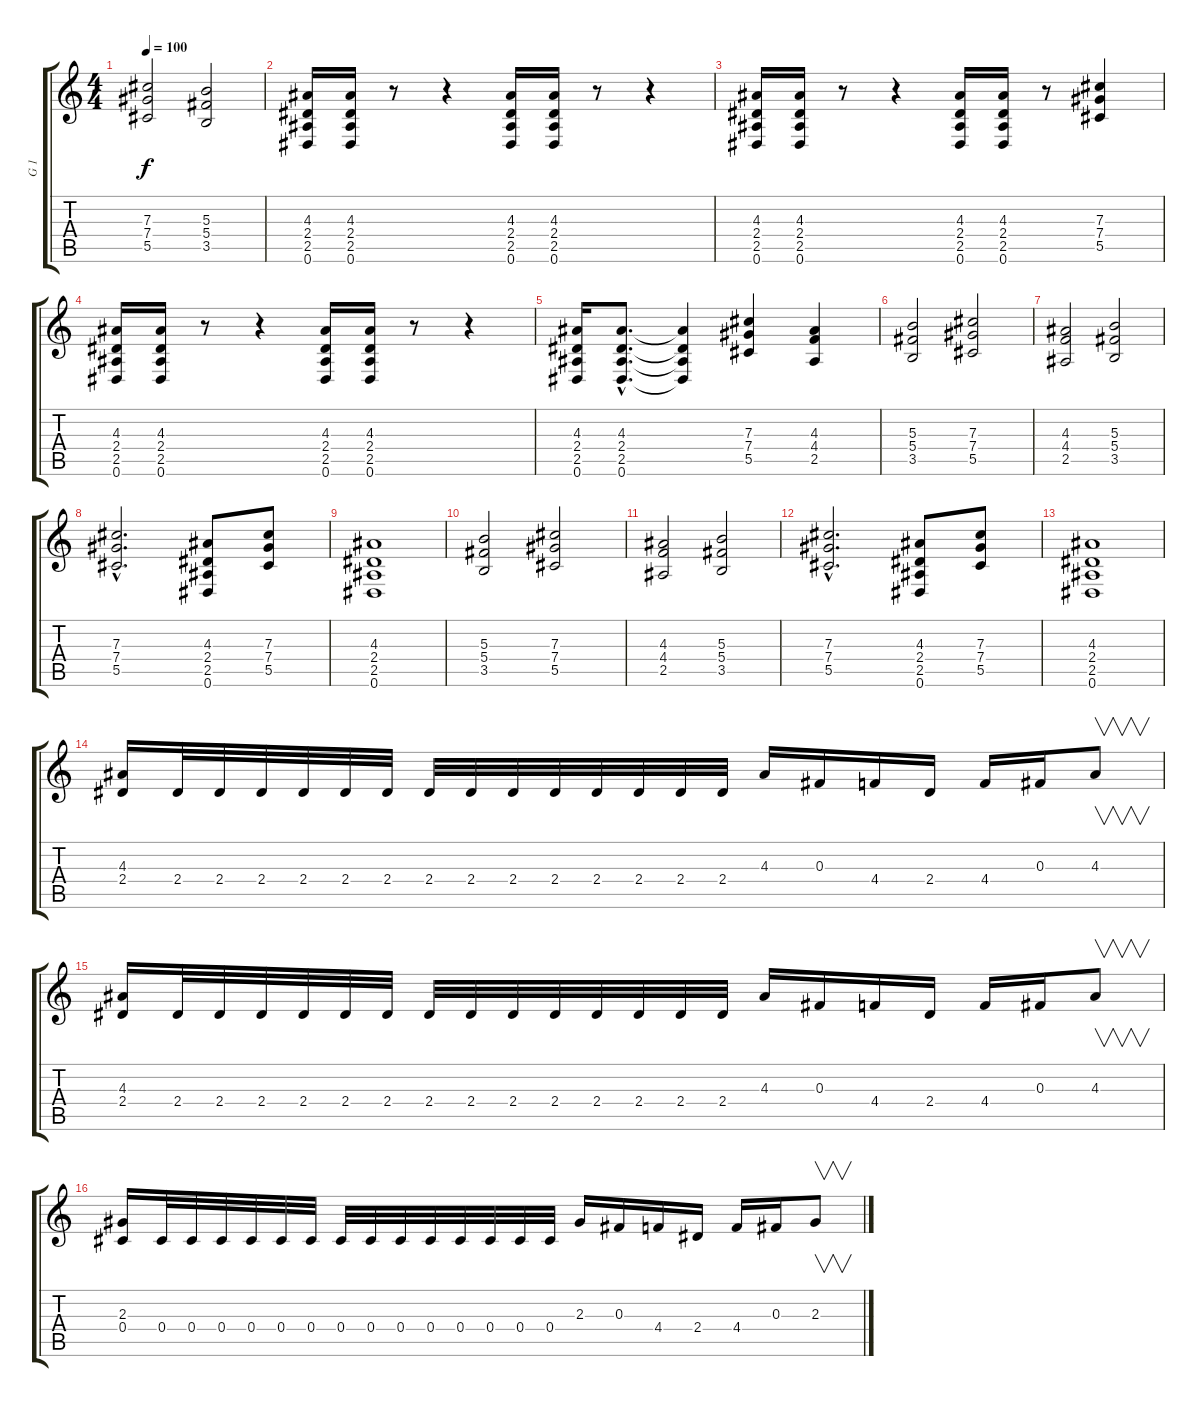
\track ("G 1" "G 1") {instrument overdrivenguitar}
\staff {score tabs}
\tuning (Eb4 Bb3 Gb3 Db3 Ab2 Eb2) {hide}
\ts (4 4)
\tempo 100
\clef g2
\ks c
(7.3 7.4 5.5).2{dy f} (5.3 5.4 3.5).2 |
(4.3 2.4 2.5 0.6).16 (4.3 2.4 2.5 0.6).16 r.8 r.4 (4.3 2.4 2.5 0.6).16 (4.3 2.4 2.5 0.6).16 r.8 r.4 |
(4.3 2.4 2.5 0.6).16 (4.3 2.4 2.5 0.6).16 r.8 r.4 (4.3 2.4 2.5 0.6).16 (4.3 2.4 2.5 0.6).16 r.8 (7.3 7.4 5.5).4 |
(4.3 2.4 2.5 0.6).16 (4.3 2.4 2.5 0.6).16 r.8 r.4 (4.3 2.4 2.5 0.6).16 (4.3 2.4 2.5 0.6).16 r.8 r.4 |
(4.3 2.4 2.5 0.6).16 (4.3{hac} 2.4{hac} 2.5{hac} 0.6{hac}).8{d} (4.3{t} 2.4{t} 2.5{t} 0.6{t}).4 (7.3 7.4 5.5).4 (4.3 4.4 2.5).4 |
(5.3 5.4 3.5).2 (7.3 7.4 5.5).2 |
(4.3 4.4 2.5).2 (5.3 5.4 3.5).2 |
(7.3{hac} 7.4{hac} 5.5{hac}).2{d} (4.3 2.4 2.5 0.6).8 (7.3 7.4 5.5).8 |
(4.3 2.4 2.5 0.6).1 |
(5.3 5.4 3.5).2 (7.3 7.4 5.5).2 |
(4.3 4.4 2.5).2 (5.3 5.4 3.5).2 |
(7.3{hac} 7.4{hac} 5.5{hac}).2{d} (4.3 2.4 2.5 0.6).8 (7.3 7.4 5.5).8 |
(4.3 2.4 2.5 0.6).1 |
(4.3 2.4).16 2.4.32 2.4.32 2.4.32 2.4.32 2.4.32 2.4.32 2.4.32 2.4.32 2.4.32 2.4.32 2.4.32 2.4.32 2.4.32 2.4.32 4.3.16 0.3.16 4.4.16 2.4.16 4.4.16 0.3.16 4.3.8{v} |
(4.3 2.4).16 2.4.32 2.4.32 2.4.32 2.4.32 2.4.32 2.4.32 2.4.32 2.4.32 2.4.32 2.4.32 2.4.32 2.4.32 2.4.32 2.4.32 4.3.16 0.3.16 4.4.16 2.4.16 4.4.16 0.3.16 4.3.8{v} |
(2.3 0.4).16 0.4.32 0.4.32 0.4.32 0.4.32 0.4.32 0.4.32 0.4.32 0.4.32 0.4.32 0.4.32 0.4.32 0.4.32 0.4.32 0.4.32 2.3.16 0.3.16 4.4.16 2.4.16 4.4.16 0.3.16 2.3.8{v}
